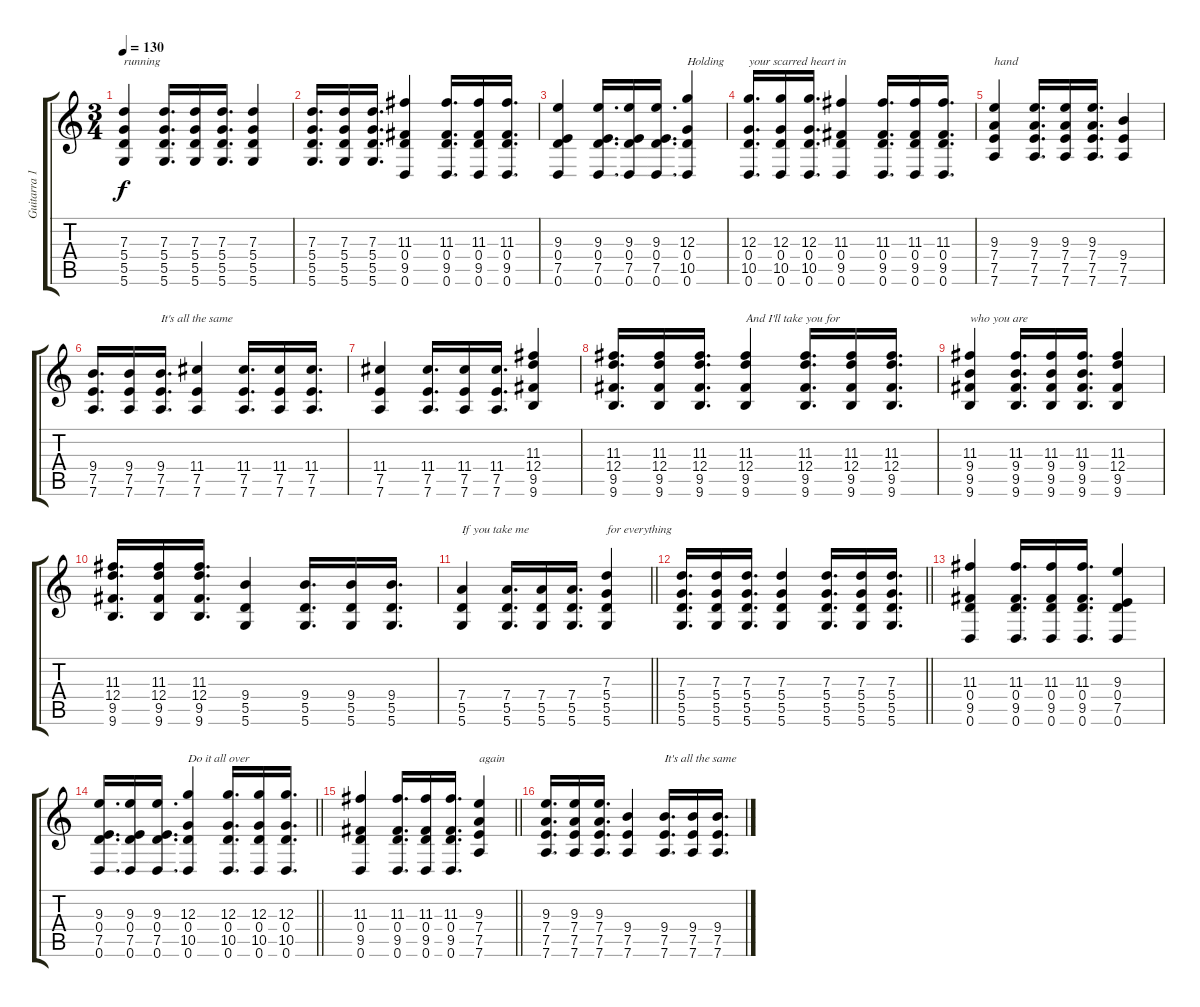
\track ("Guitarra 1" "Guitarra 1") {instrument acousticguitarnylon bank 1}
\staff {score tabs}
\tuning (E4 B3 G3 D3 A2 D2) {hide}
\ts (3 4)
\tempo 130
\clef g2
\ks c
(7.3 5.4 5.5 5.6).4{txt "running" dy f} (7.3 5.4 5.5 5.6).16{d} (7.3 5.4 5.5 5.6).16 (7.3 5.4 5.5 5.6).16{d} (7.3 5.4 5.5 5.6).4 |
(7.3 5.4 5.5 5.6).16{d} (7.3 5.4 5.5 5.6).16 (7.3 5.4 5.5 5.6).16{d} (11.3 0.4 9.5 0.6).4 (11.3 0.4 9.5 0.6).16{d} (11.3 0.4 9.5 0.6).16 (11.3 0.4 9.5 0.6).16{d} |
(9.3 0.4 7.5 0.6).4 (9.3 0.4 7.5 0.6).16{d} (9.3 0.4 7.5 0.6).16 (9.3 0.4 7.5 0.6).16{d} (12.3 0.4 10.5 0.6).4{txt "Holding "} |
(12.3 0.4 10.5 0.6).16{d txt "your scarred heart in "} (12.3 0.4 10.5 0.6).16 (12.3 0.4 10.5 0.6).16{d} (11.3 0.4 9.5 0.6).4 (11.3 0.4 9.5 0.6).16{d} (11.3 0.4 9.5 0.6).16 (11.3 0.4 9.5 0.6).16{d} |
(9.3 7.4 7.5 7.6).4{txt "hand"} (9.3 7.4 7.5 7.6).16{d} (9.3 7.4 7.5 7.6).16 (9.3 7.4 7.5 7.6).16{d} (9.4 7.5 7.6).4 |
(9.4 7.5 7.6).16{d} (9.4 7.5 7.6).16 (9.4 7.5 7.6).16{d txt "It's all the same"} (11.4 7.5 7.6).4 (11.4 7.5 7.6).16{d} (11.4 7.5 7.6).16 (11.4 7.5 7.6).16{d} |
(11.4 7.5 7.6).4 (11.4 7.5 7.6).16{d} (11.4 7.5 7.6).16 (11.4 7.5 7.6).16{d} (11.3 12.4 9.5 9.6).4 |
(11.3 12.4 9.5 9.6).16{d} (11.3 12.4 9.5 9.6).16 (11.3 12.4 9.5 9.6).16{d} (11.3 12.4 9.5 9.6).4{txt "And I'll take you for "} (11.3 12.4 9.5 9.6).16{d} (11.3 12.4 9.5 9.6).16 (11.3 12.4 9.5 9.6).16{d} |
(11.3 9.4 9.5 9.6).4{txt "who you are"} (11.3 9.4 9.5 9.6).16{d} (11.3 9.4 9.5 9.6).16 (11.3 9.4 9.5 9.6).16{d} (11.3 12.4 9.5 9.6).4 |
(11.3 12.4 9.5 9.6).16{d} (11.3 12.4 9.5 9.6).16 (11.3 12.4 9.5 9.6).16{d} (9.4 5.5 5.6).4 (9.4 5.5 5.6).16{d} (9.4 5.5 5.6).16 (9.4 5.5 5.6).16{d} |
\barLineRight lightlight
(7.4 5.5 5.6).4{txt "If you take me "} (7.4 5.5 5.6).16{d} (7.4 5.5 5.6).16 (7.4 5.5 5.6).16{d} (7.3 5.4 5.5 5.6).4{txt "for everything"} |
\barLineRight lightlight
(7.3 5.4 5.5 5.6).16{d} (7.3 5.4 5.5 5.6).16 (7.3 5.4 5.5 5.6).16{d} (7.3 5.4 5.5 5.6).4 (7.3 5.4 5.5 5.6).16{d} (7.3 5.4 5.5 5.6).16 (7.3 5.4 5.5 5.6).16{d} |
(11.3 0.4 9.5 0.6).4 (11.3 0.4 9.5 0.6).16{d} (11.3 0.4 9.5 0.6).16 (11.3 0.4 9.5 0.6).16{d} (9.3 0.4 7.5 0.6).4 |
\barLineRight lightlight
(9.3 0.4 7.5 0.6).16{d} (9.3 0.4 7.5 0.6).16 (9.3 0.4 7.5 0.6).16{d} (12.3 0.4 10.5 0.6).4{txt "Do it all over "} (12.3 0.4 10.5 0.6).16{d} (12.3 0.4 10.5 0.6).16 (12.3 0.4 10.5 0.6).16{d} |
\barLineRight lightlight
(11.3 0.4 9.5 0.6).4 (11.3 0.4 9.5 0.6).16{d} (11.3 0.4 9.5 0.6).16 (11.3 0.4 9.5 0.6).16{d} (9.3 7.4 7.5 7.6).4{txt "again"} |
(9.3 7.4 7.5 7.6).16{d} (9.3 7.4 7.5 7.6).16 (9.3 7.4 7.5 7.6).16{d} (9.4 7.5 7.6).4 (9.4 7.5 7.6).16{d txt "It's all the same"} (9.4 7.5 7.6).16 (9.4 7.5 7.6).16{d}
